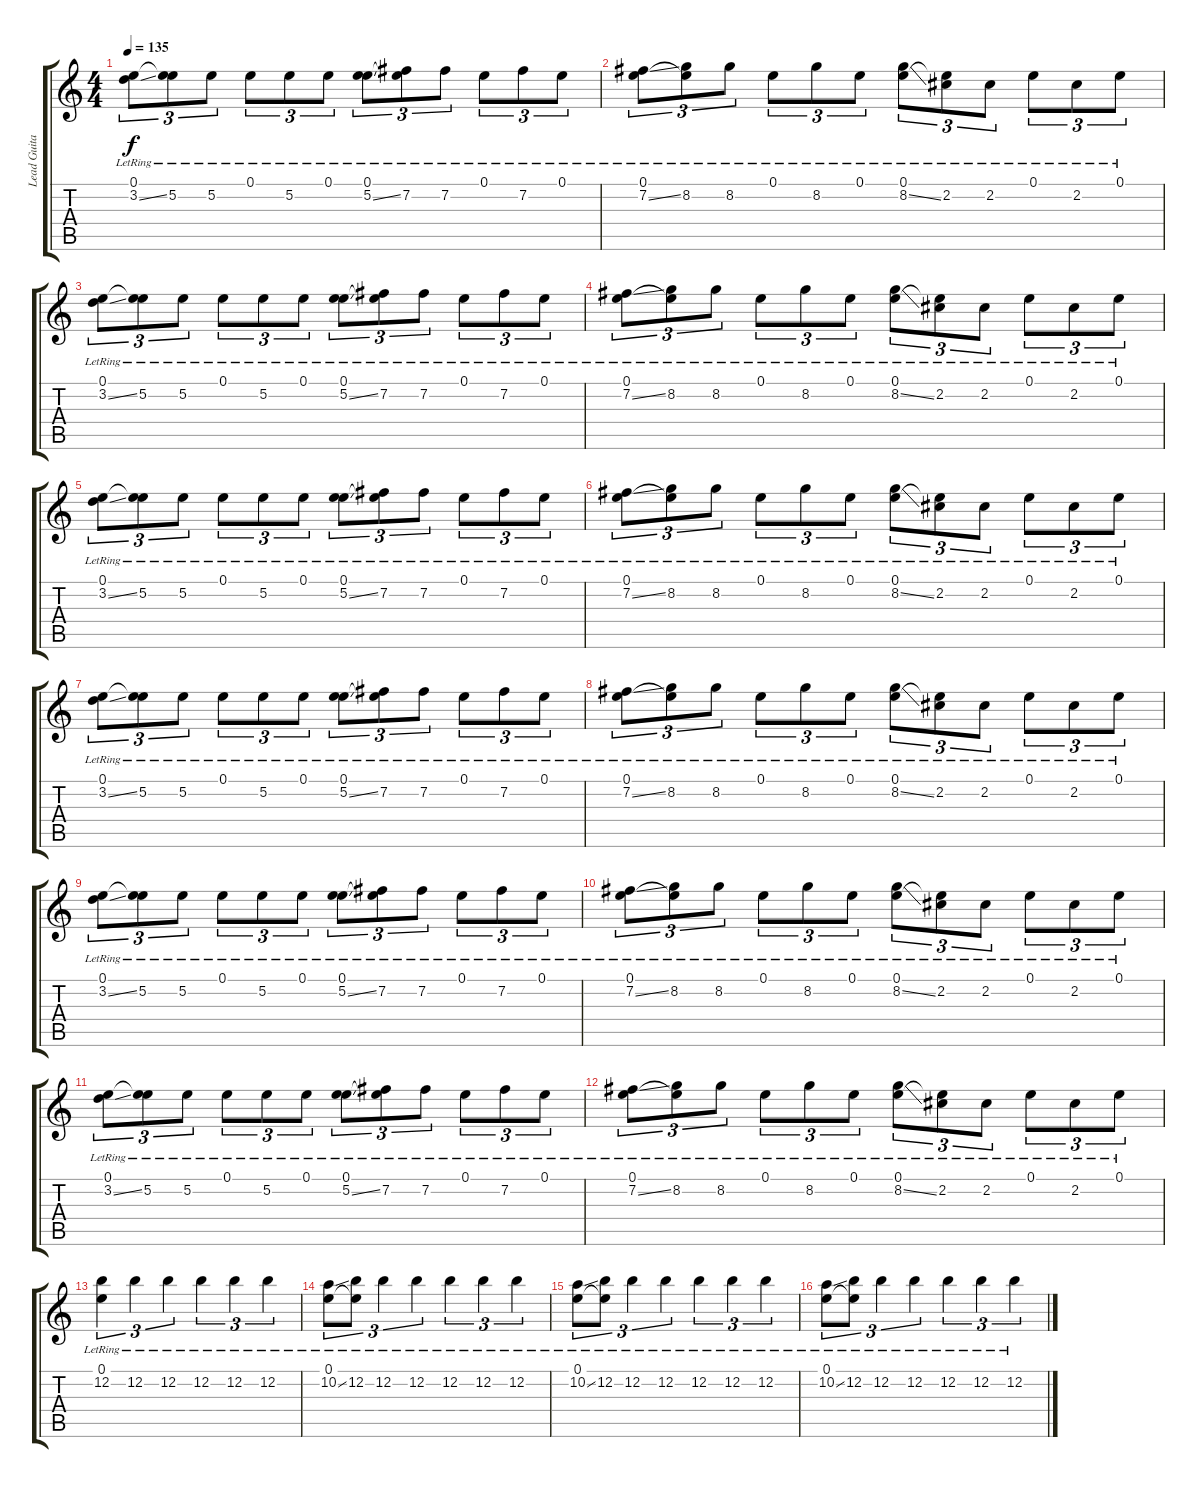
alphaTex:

\track ("Lead Guitar" "Lead Guita") {instrument acousticguitarsteel}
\staff {score tabs}
\tuning (E4 B3 G3 D3 A2 E2) {hide}
\ts (4 4)
\tempo 135
\clef g2
\ks c
(0.1{lr} 3.2{ss}).8{tu (3 2) dy f} (0.1{t} 5.2{lr}).8{tu (3 2)} 5.2{lr}.8{tu (3 2)} 0.1{lr}.8{tu (3 2)} 5.2{lr}.8{tu (3 2)} 0.1{lr}.8{tu (3 2)} (0.1{lr} 5.2{ss}).8{tu (3 2)} (0.1{t} 7.2{lr}).8{tu (3 2)} 7.2{lr}.8{tu (3 2)} 0.1{lr}.8{tu (3 2)} 7.2{lr}.8{tu (3 2)} 0.1{lr}.8{tu (3 2)} |
(0.1{lr} 7.2{ss}).8{tu (3 2)} (0.1{t} 8.2{lr}).8{tu (3 2)} 8.2{lr}.8{tu (3 2)} 0.1{lr}.8{tu (3 2)} 8.2{lr}.8{tu (3 2)} 0.1{lr}.8{tu (3 2)} (0.1{lr} 8.2{ss}).8{tu (3 2)} (0.1{t} 2.2{lr}).8{tu (3 2)} 2.2{lr}.8{tu (3 2)} 0.1{lr}.8{tu (3 2)} 2.2{lr}.8{tu (3 2)} 0.1{lr}.8{tu (3 2)} |
(0.1{lr} 3.2{ss}).8{tu (3 2)} (0.1{t} 5.2{lr}).8{tu (3 2)} 5.2{lr}.8{tu (3 2)} 0.1{lr}.8{tu (3 2)} 5.2{lr}.8{tu (3 2)} 0.1{lr}.8{tu (3 2)} (0.1{lr} 5.2{ss}).8{tu (3 2)} (0.1{t} 7.2{lr}).8{tu (3 2)} 7.2{lr}.8{tu (3 2)} 0.1{lr}.8{tu (3 2)} 7.2{lr}.8{tu (3 2)} 0.1{lr}.8{tu (3 2)} |
(0.1{lr} 7.2{ss}).8{tu (3 2)} (0.1{t} 8.2{lr}).8{tu (3 2)} 8.2{lr}.8{tu (3 2)} 0.1{lr}.8{tu (3 2)} 8.2{lr}.8{tu (3 2)} 0.1{lr}.8{tu (3 2)} (0.1{lr} 8.2{ss}).8{tu (3 2)} (0.1{t} 2.2{lr}).8{tu (3 2)} 2.2{lr}.8{tu (3 2)} 0.1{lr}.8{tu (3 2)} 2.2{lr}.8{tu (3 2)} 0.1{lr}.8{tu (3 2)} |
(0.1{lr} 3.2{ss}).8{tu (3 2)} (0.1{t} 5.2{lr}).8{tu (3 2)} 5.2{lr}.8{tu (3 2)} 0.1{lr}.8{tu (3 2)} 5.2{lr}.8{tu (3 2)} 0.1{lr}.8{tu (3 2)} (0.1{lr} 5.2{ss}).8{tu (3 2)} (0.1{t} 7.2{lr}).8{tu (3 2)} 7.2{lr}.8{tu (3 2)} 0.1{lr}.8{tu (3 2)} 7.2{lr}.8{tu (3 2)} 0.1{lr}.8{tu (3 2)} |
(0.1{lr} 7.2{ss}).8{tu (3 2)} (0.1{t} 8.2{lr}).8{tu (3 2)} 8.2{lr}.8{tu (3 2)} 0.1{lr}.8{tu (3 2)} 8.2{lr}.8{tu (3 2)} 0.1{lr}.8{tu (3 2)} (0.1{lr} 8.2{ss}).8{tu (3 2)} (0.1{t} 2.2{lr}).8{tu (3 2)} 2.2{lr}.8{tu (3 2)} 0.1{lr}.8{tu (3 2)} 2.2{lr}.8{tu (3 2)} 0.1{lr}.8{tu (3 2)} |
(0.1{lr} 3.2{ss}).8{tu (3 2)} (0.1{t} 5.2{lr}).8{tu (3 2)} 5.2{lr}.8{tu (3 2)} 0.1{lr}.8{tu (3 2)} 5.2{lr}.8{tu (3 2)} 0.1{lr}.8{tu (3 2)} (0.1{lr} 5.2{ss}).8{tu (3 2)} (0.1{t} 7.2{lr}).8{tu (3 2)} 7.2{lr}.8{tu (3 2)} 0.1{lr}.8{tu (3 2)} 7.2{lr}.8{tu (3 2)} 0.1{lr}.8{tu (3 2)} |
(0.1{lr} 7.2{ss}).8{tu (3 2)} (0.1{t} 8.2{lr}).8{tu (3 2)} 8.2{lr}.8{tu (3 2)} 0.1{lr}.8{tu (3 2)} 8.2{lr}.8{tu (3 2)} 0.1{lr}.8{tu (3 2)} (0.1{lr} 8.2{ss}).8{tu (3 2)} (0.1{t} 2.2{lr}).8{tu (3 2)} 2.2{lr}.8{tu (3 2)} 0.1{lr}.8{tu (3 2)} 2.2{lr}.8{tu (3 2)} 0.1{lr}.8{tu (3 2)} |
(0.1{lr} 3.2{ss}).8{tu (3 2)} (0.1{t} 5.2{lr}).8{tu (3 2)} 5.2{lr}.8{tu (3 2)} 0.1{lr}.8{tu (3 2)} 5.2{lr}.8{tu (3 2)} 0.1{lr}.8{tu (3 2)} (0.1{lr} 5.2{ss}).8{tu (3 2)} (0.1{t} 7.2{lr}).8{tu (3 2)} 7.2{lr}.8{tu (3 2)} 0.1{lr}.8{tu (3 2)} 7.2{lr}.8{tu (3 2)} 0.1{lr}.8{tu (3 2)} |
(0.1{lr} 7.2{ss}).8{tu (3 2)} (0.1{t} 8.2{lr}).8{tu (3 2)} 8.2{lr}.8{tu (3 2)} 0.1{lr}.8{tu (3 2)} 8.2{lr}.8{tu (3 2)} 0.1{lr}.8{tu (3 2)} (0.1{lr} 8.2{ss}).8{tu (3 2)} (0.1{t} 2.2{lr}).8{tu (3 2)} 2.2{lr}.8{tu (3 2)} 0.1{lr}.8{tu (3 2)} 2.2{lr}.8{tu (3 2)} 0.1{lr}.8{tu (3 2)} |
(0.1{lr} 3.2{ss}).8{tu (3 2)} (0.1{t} 5.2{lr}).8{tu (3 2)} 5.2{lr}.8{tu (3 2)} 0.1{lr}.8{tu (3 2)} 5.2{lr}.8{tu (3 2)} 0.1{lr}.8{tu (3 2)} (0.1{lr} 5.2{ss}).8{tu (3 2)} (0.1{t} 7.2{lr}).8{tu (3 2)} 7.2{lr}.8{tu (3 2)} 0.1{lr}.8{tu (3 2)} 7.2{lr}.8{tu (3 2)} 0.1{lr}.8{tu (3 2)} |
(0.1{lr} 7.2{ss}).8{tu (3 2)} (0.1{t} 8.2{lr}).8{tu (3 2)} 8.2{lr}.8{tu (3 2)} 0.1{lr}.8{tu (3 2)} 8.2{lr}.8{tu (3 2)} 0.1{lr}.8{tu (3 2)} (0.1{lr} 8.2{ss}).8{tu (3 2)} (0.1{t} 2.2{lr}).8{tu (3 2)} 2.2{lr}.8{tu (3 2)} 0.1{lr}.8{tu (3 2)} 2.2{lr}.8{tu (3 2)} 0.1{lr}.8{tu (3 2)} |
(0.1{lr} 12.2{lr}).4{tu (3 2)} 12.2{lr}.4{tu (3 2)} 12.2{lr}.4{tu (3 2)} 12.2{lr}.4{tu (3 2)} 12.2{lr}.4{tu (3 2)} 12.2{lr}.4{tu (3 2)} |
(0.1{lr} 10.2{ss}).8{tu (3 2)} (0.1{t} 12.2{lr}).8{tu (3 2)} 12.2{lr}.4{tu (3 2)} 12.2{lr}.4{tu (3 2)} 12.2{lr}.4{tu (3 2)} 12.2{lr}.4{tu (3 2)} 12.2{lr}.4{tu (3 2)} |
(0.1{lr} 10.2{ss}).8{tu (3 2)} (0.1{t} 12.2{lr}).8{tu (3 2)} 12.2{lr}.4{tu (3 2)} 12.2{lr}.4{tu (3 2)} 12.2{lr}.4{tu (3 2)} 12.2{lr}.4{tu (3 2)} 12.2{lr}.4{tu (3 2)} |
(0.1{lr} 10.2{ss}).8{tu (3 2)} (0.1{t} 12.2{lr}).8{tu (3 2)} 12.2{lr}.4{tu (3 2)} 12.2{lr}.4{tu (3 2)} 12.2{lr}.4{tu (3 2)} 12.2{lr}.4{tu (3 2)} 12.2{lr}.4{tu (3 2)}
